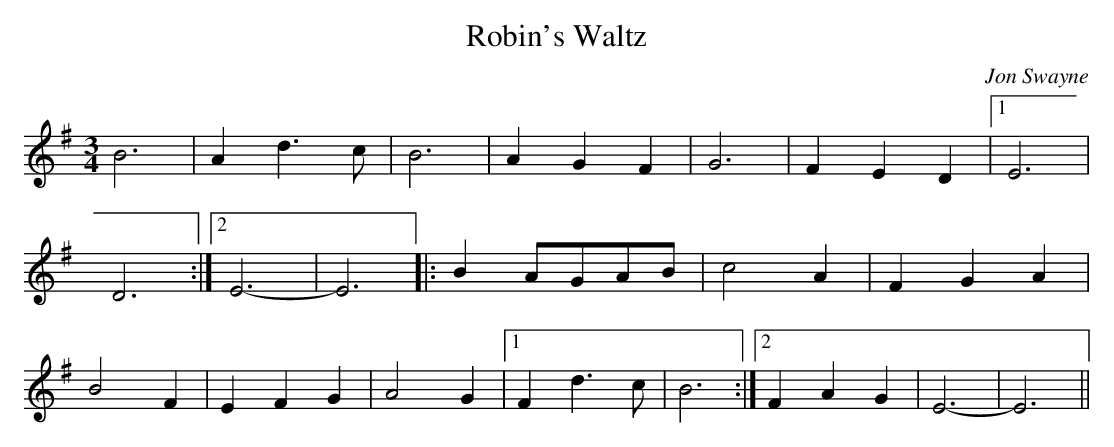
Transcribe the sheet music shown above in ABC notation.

X:1
T:Robin's Waltz
M:3/4
L:1/4
C:Jon Swayne
K:G
B3 | Ad>c | B3 | AGF | G3 | FED |1 E3 |
D3 :|2 E3-| E3 |: BA/G/A/B/ | c2A | FGA |
B2F | EFG | A2G |1 Fd>c | B3 :|2 FAG | E3-| E3 ||
